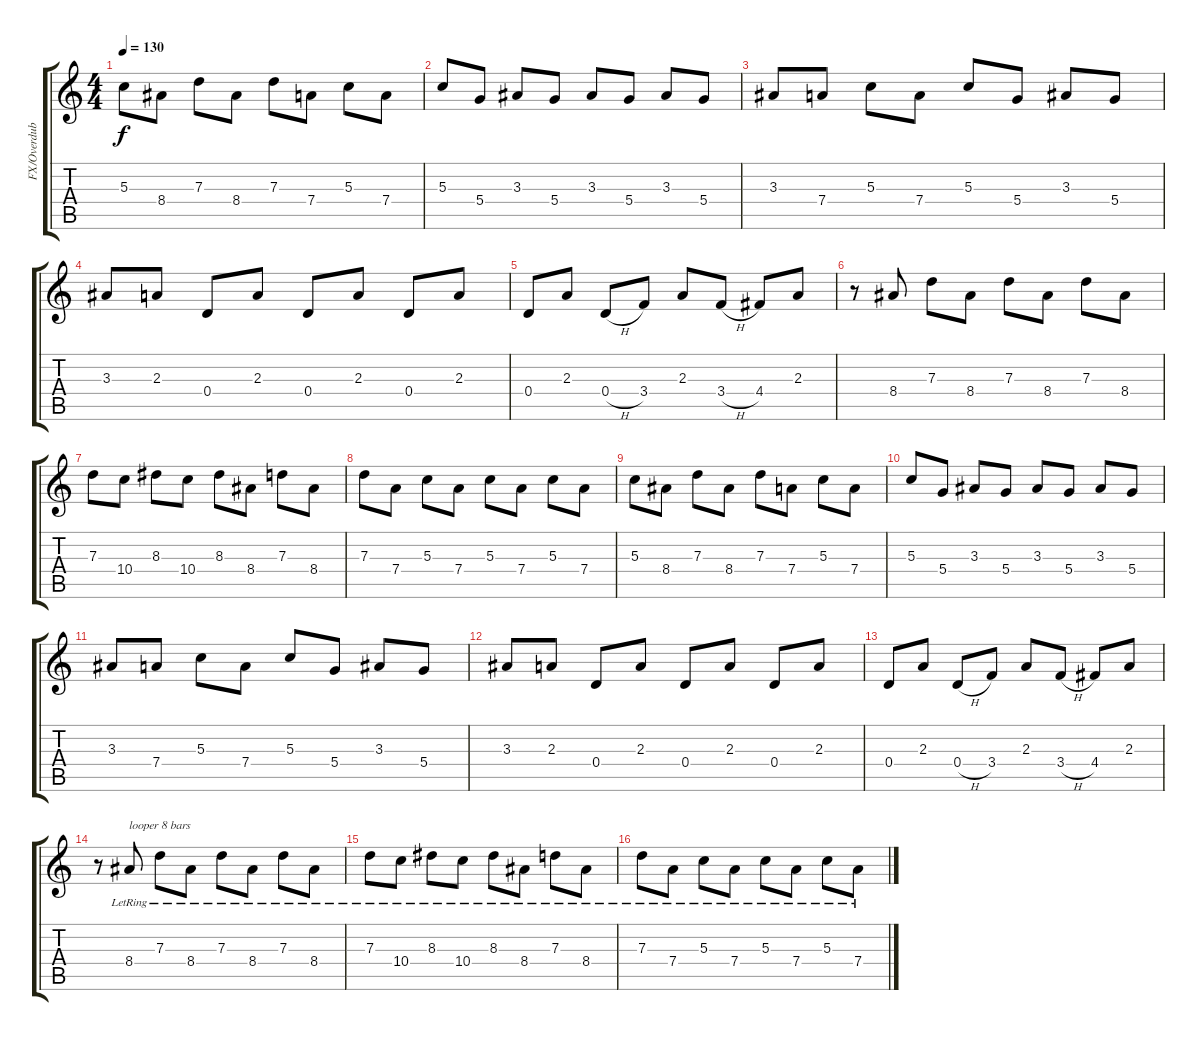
\track ("FX/Overdubs" "FX/Overdub") {instrument distortionguitar}
\staff {score tabs}
\tuning (E4 B3 G3 D3 A2 E2) {hide}
\ts (4 4)
\tempo 130
\clef g2
\ks c
5.3.8{dy f} 8.4.8 7.3.8 8.4.8 7.3.8 7.4.8 5.3.8 7.4.8 |
5.3.8 5.4.8 3.3.8 5.4.8 3.3.8 5.4.8 3.3.8 5.4.8 |
3.3.8 7.4.8 5.3.8 7.4.8 5.3.8 5.4.8 3.3.8 5.4.8 |
3.3.8 2.3.8 0.4.8 2.3.8 0.4.8 2.3.8 0.4.8 2.3.8 |
0.4.8 2.3.8 0.4{h}.8 3.4.8 2.3.8 3.4{h}.8 4.4.8 2.3.8 |
r.8 8.4.8 7.3.8 8.4.8 7.3.8 8.4.8 7.3.8 8.4.8 |
7.3.8 10.4.8 8.3.8 10.4.8 8.3.8 8.4.8 7.3.8 8.4.8 |
7.3.8 7.4.8 5.3.8 7.4.8 5.3.8 7.4.8 5.3.8 7.4.8 |
5.3.8 8.4.8 7.3.8 8.4.8 7.3.8 7.4.8 5.3.8 7.4.8 |
5.3.8 5.4.8 3.3.8 5.4.8 3.3.8 5.4.8 3.3.8 5.4.8 |
3.3.8 7.4.8 5.3.8 7.4.8 5.3.8 5.4.8 3.3.8 5.4.8 |
3.3.8 2.3.8 0.4.8 2.3.8 0.4.8 2.3.8 0.4.8 2.3.8 |
0.4.8 2.3.8 0.4{h}.8 3.4.8 2.3.8 3.4{h}.8 4.4.8 2.3.8 |
r.8 8.4{lr}.8{txt "looper 8 bars" instrument electricguitarjazz} 7.3{lr}.8 8.4{lr}.8 7.3{lr}.8 8.4{lr}.8 7.3{lr}.8 8.4{lr}.8 |
7.3{lr}.8 10.4{lr}.8 8.3{lr}.8 10.4{lr}.8 8.3{lr}.8 8.4{lr}.8 7.3{lr}.8 8.4{lr}.8 |
7.3{lr}.8 7.4{lr}.8 5.3{lr}.8 7.4{lr}.8 5.3{lr}.8 7.4{lr}.8 5.3{lr}.8 7.4{lr}.8
